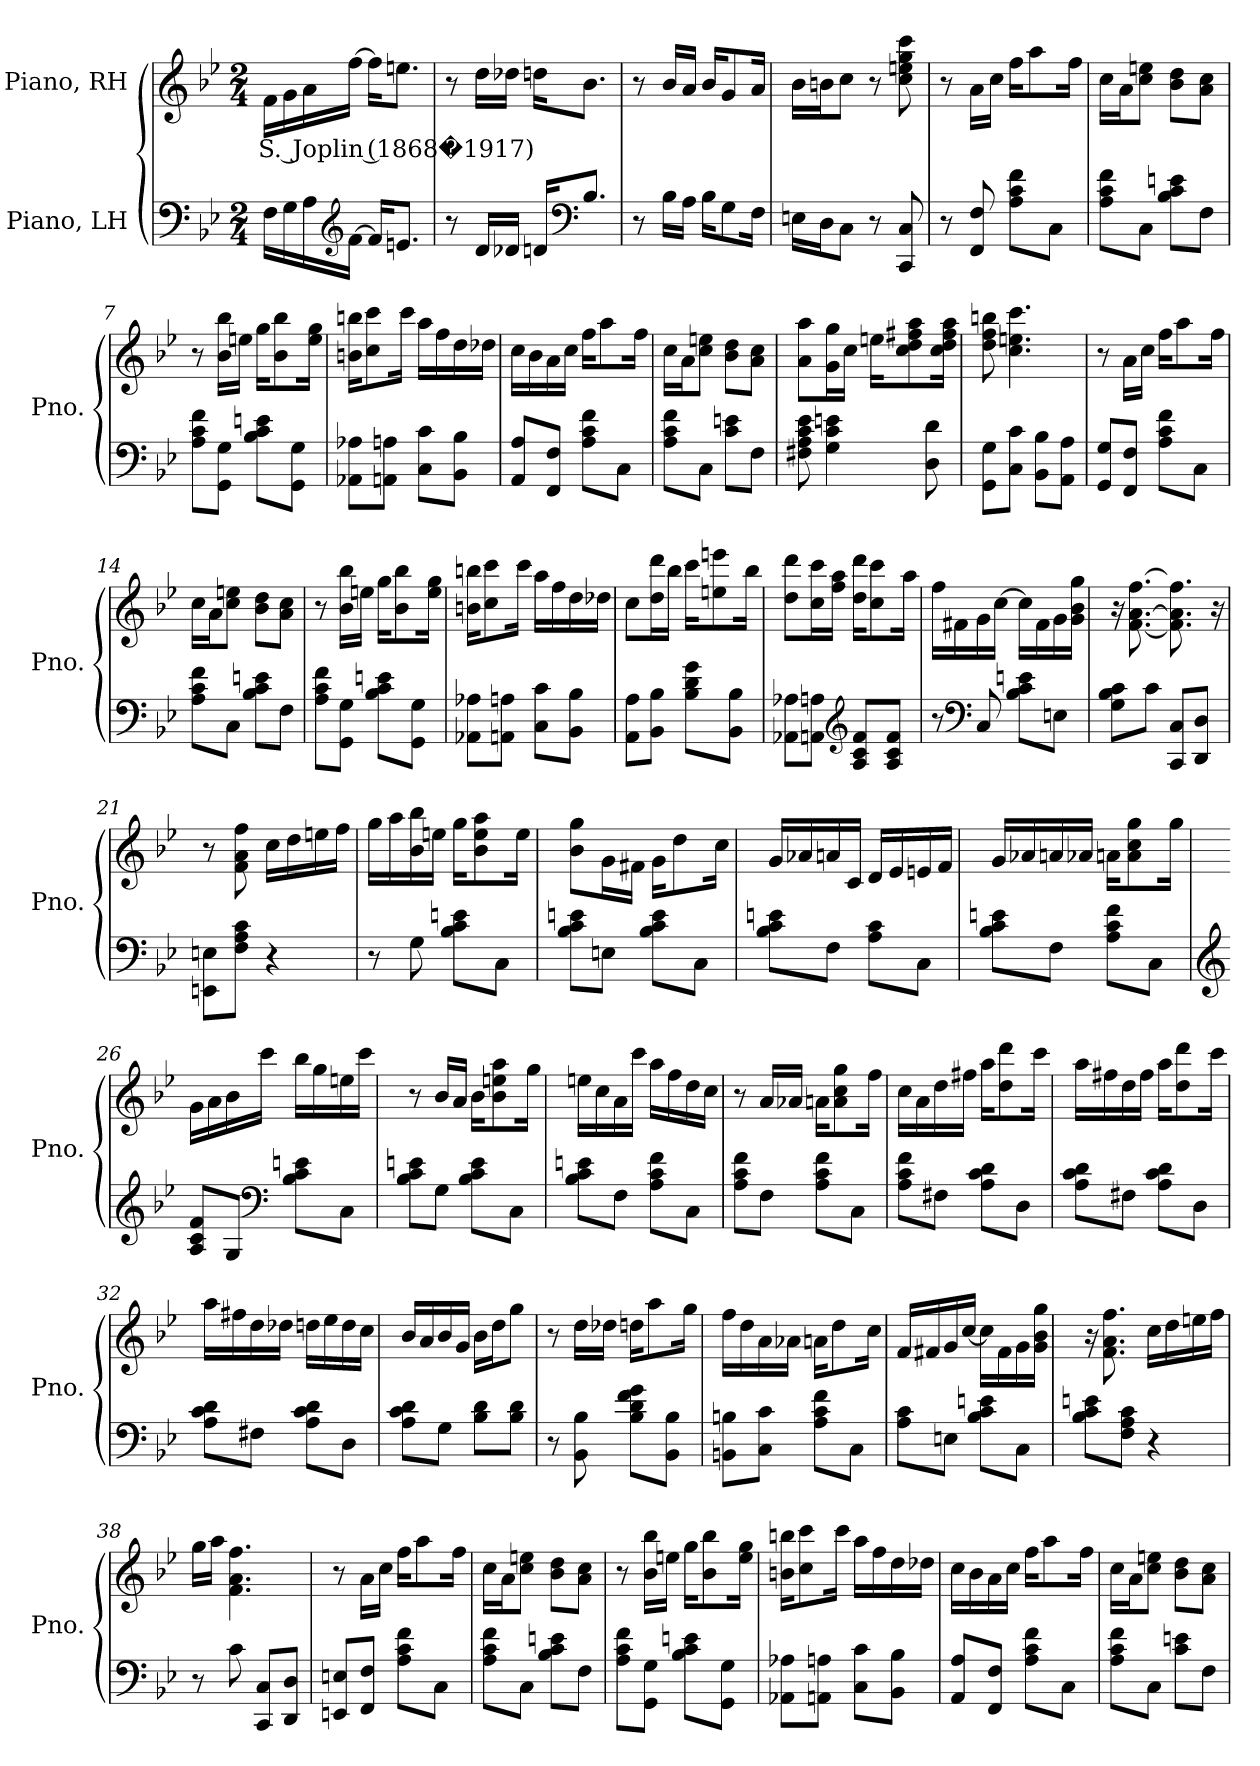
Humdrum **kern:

**kern	**kern	**text
*part2	*part1	*part1
*staff2	*staff1	*staff1
*I"Piano, LH	*I"Piano, RH	*
*I'Pno.	*I'Pno.	*
*clefF4	*clefG2	*
*k[b-e-]	*k[b-e-]	*
*M2/4	*M2/4	*
*MM60	*MM60	*
=1	=1	=1
!	!	!LO:LY:b
16F\LL	16f\LL	S. Joplin (1868�1917)
16G\	16g\	.
16A\	16a\	.
*clefG2	*	*
[16f\JJ	[16ff\JJ	.
16f/KL]	16ff\KL]	.
8.en/J	8.een\J	.
=2	=2	=2
8r	8r	.
16d/LL	16dd\LL	.
16d-X/JJ	16dd-X\JJ	.
16dn/KL	16ddn\KL	.
*clefF4	*	*
8.B-/J	8.b-\J	.
=3	=3	=3
8r	8r	.
16B-\LL	16b-/LL	.
16A\JJ	16a/JJ	.
16B-\KL	16b-/KL	.
8G\	8g/	.
16F\Jk	16a/Jk	.
!!LO:LB:g=z
=4	=4	=4
16En\LL	16b-\LL	.
16D\J	16bn\J	.
8C\J	8cc\J	.
8r	8r	.
8CC/ 8C/	8cc\ 8een\ 8gg\ 8ccc\	.
=5	=5	=5
8r	8r	.
8FF/ 8F/	16a\LL	.
.	16cc\JJ	.
8A\ 8c\ 8f\L	16ff\KL	.
.	8aa\	.
8C\J	.	.
.	16ff\Jk	.
=6	=6	=6
8A\ 8c\ 8f\L	16cc\LL	.
.	16a\J	.
8C\J	8cc\ 8een\J	.
8B-\ 8c\ 8en\L	8b-\ 8dd\L	.
8F\J	8a\ 8cc\J	.
=7	=7	=7
8A\ 8c\ 8f\L	8r	.
8GG\ 8G\J	16b-\ 16bb-\LL	.
.	16een\JJ	.
8B-\ 8c\ 8en\L	16gg\KL	.
.	8b-\ 8bb-\	.
8GG\ 8G\J	.	.
.	16ee\ 16gg\Jk	.
=8	=8	=8
8AA-X\ 8A-X\L	16bn\ 16bbn\KL	.
.	8cc\ 8ccc\	.
8AAn\ 8An\J	.	.
.	16ccc\Jk	.
8C\ 8c\L	16aa\LL	.
.	16ff\	.
8BB-\ 8B-\J	16dd\	.
.	16dd-X\JJ	.
!!LO:LB:g=z
=9	=9	=9
8AA/ 8A/L	16cc\LL	.
.	16b-\	.
8FF/ 8F/J	16a\	.
.	16cc\JJ	.
8A\ 8c\ 8f\L	16ff\KL	.
.	8aa\	.
8C\J	.	.
.	16ff\Jk	.
=10	=10	=10
8A\ 8c\ 8f\L	16cc\LL	.
.	16a\J	.
8C\J	8cc\ 8een\J	.
8c\ 8en\L	8b-\ 8dd\L	.
8F\J	8a\ 8cc\J	.
=11	=11	=11
8F#X\ 8A\ 8c\ 8e-\	8a\ 8aa\L	.
4G\ 4c\ 4en\	16g\ 16gg\L	.
.	16cc\JJ	.
.	16een\KL	.
.	8cc\ 8dd\ 8ff#X\ 8aa\	.
8D\ 8d\	.	.
.	16cc\ 16dd\ 16ff#\ 16aa\Jk	.
=12	=12	=12
8GG\ 8G\L	8dd\ 8ff\ 8bbn\	.
8C\ 8c\J	4.cc\ 4.een\ 4.ccc\	.
8BB-\ 8B-\L	.	.
8AA\ 8A\J	.	.
=13	=13	=13
8GG/ 8G/L	8r	.
8FF/ 8F/J	16a\LL	.
.	16cc\JJ	.
8A\ 8c\ 8f\L	16ff\KL	.
.	8aa\	.
8C\J	.	.
.	16ff\Jk	.
!!LO:LB:g=z
=14	=14	=14
8A\ 8c\ 8f\L	16cc\LL	.
.	16a\J	.
8C\J	8cc\ 8een\J	.
8B-\ 8c\ 8en\L	8b-\ 8dd\L	.
8F\J	8a\ 8cc\J	.
=15	=15	=15
8A\ 8c\ 8f\L	8r	.
8GG\ 8G\J	16b-\ 16bb-\LL	.
.	16een\JJ	.
8B-\ 8c\ 8en\L	16gg\KL	.
.	8b-\ 8bb-\	.
8GG\ 8G\J	.	.
.	16ee\ 16gg\Jk	.
=16	=16	=16
8AA-X\ 8A-X\L	16bn\ 16bbn\KL	.
.	8cc\ 8ccc\	.
8AAn\ 8An\J	.	.
.	16ccc\Jk	.
8C\ 8c\L	16aa\LL	.
.	16ff\	.
8BB-\ 8B-\J	16dd\	.
.	16dd-X\JJ	.
=17	=17	=17
8AA\ 8A\L	8cc\L	.
8BB-\ 8B-\J	16dd\ 16ddd\L	.
.	16bb-\JJ	.
8B-\ 8d\ 8g\L	16ccc\KL	.
.	8een\ 8eeen\	.
8BB-\ 8B-\J	.	.
.	16bb-\Jk	.
=18	=18	=18
8AA-X\ 8A-X\L	8dd\ 8ddd\L	.
8AAn\ 8An\J	16cc\ 16ccc\L	.
.	16ff\ 16aa\JJ	.
*clefG2	*	*
8A/ 8c/ 8f/L	16dd\ 16ddd\KL	.
.	8cc\ 8ccc\	.
8A/ 8c/ 8f/J	.	.
.	16aa\Jk	.
!!LO:LB:g=z
=19	=19	=19
8r	16ff\LL	.
.	16f#X\	.
*clefF4	*	*
8C/	16g\	.
.	[16cc\JJ	.
8B-\ 8c\ 8en\L	16cc\LL]	.
.	16f#\	.
8En\J	16g\	.
.	16g\ 16b-\ 16gg\JJ	.
=20	=20	=20
8G\ 8B-\ 8c\L	16r	.
.	[8.f\ [8.a\ [8.ff\	.
8c\J	.	.
8CC/ 8C/L	8.f\] 8.a\] 8.ff\]	.
8DD/ 8D/J	.	.
.	16r	.
=21	=21	=21
8EEn\ 8En\L	8r	.
8F\ 8A\ 8c\J	8f\ 8a\ 8ff\	.
4r	16cc\LL	.
.	16dd\	.
.	16een\	.
.	16ff\JJ	.
=22	=22	=22
8r	16gg\LL	.
.	16aa\	.
8G\	16b-\ 16bb-\	.
.	16een\JJ	.
8B-\ 8c\ 8en\L	16gg\KL	.
.	8b-\ 8ee\ 8aa\	.
8C\J	.	.
.	16ee\Jk	.
=23	=23	=23
8B-\ 8c\ 8en\L	8b-\ 8gg\L	.
8En\J	16g\L	.
.	16f#X\JJ	.
8B-\ 8c\ 8e\L	16g\KL	.
.	8dd\	.
8C\J	.	.
.	16cc\Jk	.
!!LO:LB:g=z
=24	=24	=24
8B-\ 8c\ 8en\L	16g/LL	.
.	16a-X/	.
8F\J	16an/	.
.	16c/JJ	.
8A\ 8c\L	16d/LL	.
.	16e-/	.
8C\J	16en/	.
.	16f/JJ	.
=25	=25	=25
8B-\ 8c\ 8en\L	16g/LL	.
.	16a-X/	.
8F\J	16an/	.
.	16a-X/JJ	.
8A\ 8c\ 8f\L	16an\KL	.
.	8a\ 8cc\ 8gg\	.
8C\J	.	.
.	16gg\Jk	.
=26	=26	=26
*clefG2	*	*
8A/ 8c/ 8f/L	16g\LL	.
.	16a\	.
8G/J	16b-\	.
.	16ccc\JJ	.
*clefF4	*	*
8B-\ 8c\ 8en\L	16bb-\LL	.
.	16gg\	.
8C\J	16een\	.
.	16ccc\JJ	.
=27	=27	=27
8B-\ 8c\ 8en\L	8r	.
8G\J	16b-/LL	.
.	16a/JJ	.
8B-\ 8c\ 8e\L	16b-\KL	.
.	8b-\ 8een\ 8aa\	.
8C\J	.	.
.	16gg\Jk	.
!!LO:PB:g=z
=28	=28	=28
8B-\ 8c\ 8en\L	16een\LL	.
.	16cc\	.
8F\J	16a\	.
.	16ccc\JJ	.
8A\ 8c\ 8f\L	16aa\LL	.
.	16ff\	.
8C\J	16dd\	.
.	16cc\JJ	.
=29	=29	=29
8A\ 8c\ 8f\L	8r	.
8F\J	16a/LL	.
.	16a-X/JJ	.
8A\ 8c\ 8f\L	16an\KL	.
.	8a\ 8cc\ 8gg\	.
8C\J	.	.
.	16ff\Jk	.
=30	=30	=30
8A\ 8c\ 8f\L	16cc\LL	.
.	16a\	.
8F#X\J	16dd\	.
.	16ff#X\JJ	.
8A\ 8c\ 8d\L	16aa\KL	.
.	8dd\ 8ddd\	.
8D\J	.	.
.	16ccc\Jk	.
=31	=31	=31
8A\ 8c\ 8d\L	16aa\LL	.
.	16ff#X\	.
8F#X\J	16dd\	.
.	16ff#\JJ	.
8A\ 8c\ 8d\L	16aa\KL	.
.	8dd\ 8ddd\	.
8D\J	.	.
.	16ccc\Jk	.
!!LO:LB:g=z
=32	=32	=32
8A\ 8c\ 8d\L	16aa\LL	.
.	16ff#X\	.
8F#X\J	16dd\	.
.	16dd-X\JJ	.
8A\ 8c\ 8d\L	16ddn\LL	.
.	16ee-\	.
8D\J	16dd\	.
.	16cc\JJ	.
=33	=33	=33
8A\ 8c\ 8d\L	16b-/LL	.
.	16a/	.
8G\J	16b-/	.
.	16g/JJ	.
8B-\ 8d\L	16b-\LL	.
.	16dd\J	.
8B-\ 8d\J	8gg\J	.
=34	=34	=34
8r	8r	.
8BB-\ 8B-\	16dd\LL	.
.	16dd-X\JJ	.
8B-\ 8d\ 8f\ 8g\L	16ddn\KL	.
.	8aa\	.
8BB-\ 8B-\J	.	.
.	16gg\Jk	.
=35	=35	=35
8BBn\ 8Bn\L	16ff\LL	.
.	16dd\	.
8C\ 8c\J	16a\	.
.	16a-X\JJ	.
8A\ 8c\ 8f\L	16an\KL	.
.	8dd\	.
8C\J	.	.
.	16cc\Jk	.
!!LO:LB:g=z
=36	=36	=36
8A\ 8c\L	16f/LL	.
.	16f#X/	.
8En\J	16g/	.
.	[16cc/JJ	.
8B-\ 8c\ 8en\L	16cc\LL]	.
.	16f#\	.
8C\J	16g\	.
.	16g\ 16b-\ 16gg\JJ	.
=37	=37	=37
8B-\ 8c\ 8en\L	16r	.
.	8.f\ 8.a\ 8.ff\	.
8F\ 8A\ 8c\J	.	.
4r	16cc\LL	.
.	16dd\	.
.	16een\	.
.	16ff\JJ	.
=38	=38	=38
8r	16gg\LL	.
.	16aa\JJ	.
8c\	4.f\ 4.a\ 4.ff\	.
8CC/ 8C/L	.	.
8DD/ 8D/J	.	.
=39	=39	=39
8EEn/ 8En/L	8r	.
8FF/ 8F/J	16a\LL	.
.	16cc\JJ	.
8A\ 8c\ 8f\L	16ff\KL	.
.	8aa\	.
8C\J	.	.
.	16ff\Jk	.
=40	=40	=40
8A\ 8c\ 8f\L	16cc\LL	.
.	16a\J	.
8C\J	8cc\ 8een\J	.
8B-\ 8c\ 8en\L	8b-\ 8dd\L	.
8F\J	8a\ 8cc\J	.
!!LO:LB:g=z
=41	=41	=41
8A\ 8c\ 8f\L	8r	.
8GG\ 8G\J	16b-\ 16bb-\LL	.
.	16een\JJ	.
8B-\ 8c\ 8en\L	16gg\KL	.
.	8b-\ 8bb-\	.
8GG\ 8G\J	.	.
.	16ee\ 16gg\Jk	.
=42	=42	=42
8AA-X\ 8A-X\L	16bn\ 16bbn\KL	.
.	8cc\ 8ccc\	.
8AAn\ 8An\J	.	.
.	16ccc\Jk	.
8C\ 8c\L	16aa\LL	.
.	16ff\	.
8BB-\ 8B-\J	16dd\	.
.	16dd-X\JJ	.
=43	=43	=43
8AA/ 8A/L	16cc\LL	.
.	16b-\	.
8FF/ 8F/J	16a\	.
.	16cc\JJ	.
8A\ 8c\ 8f\L	16ff\KL	.
.	8aa\	.
8C\J	.	.
.	16ff\Jk	.
=44	=44	=44
8A\ 8c\ 8f\L	16cc\LL	.
.	16a\J	.
8C\J	8cc\ 8een\J	.
8c\ 8en\L	8b-\ 8dd\L	.
8F\J	8a\ 8cc\J	.
=	=	=
*-	*-	*-
